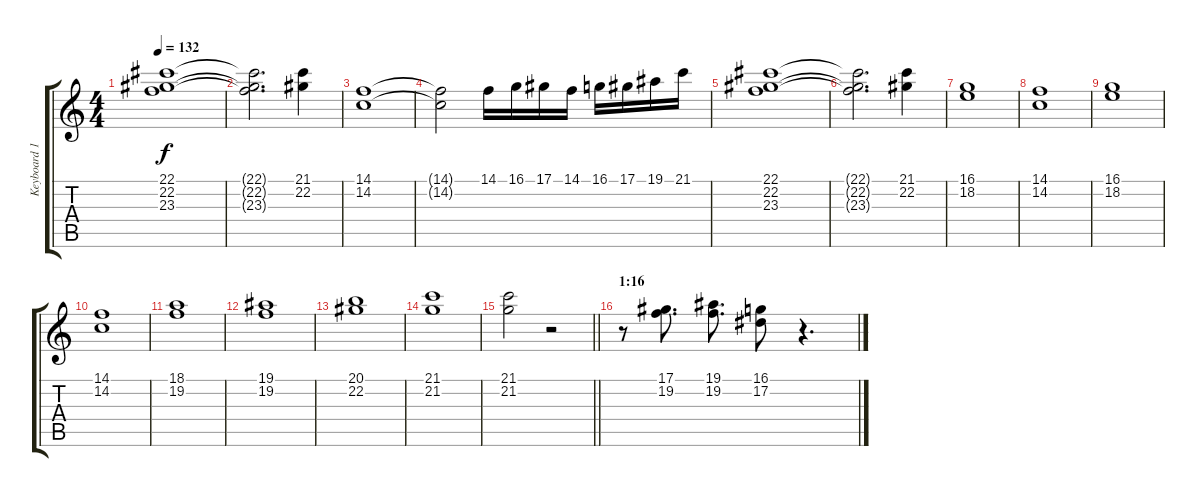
\track ("Keyboard 1" "Keyboard 1") {instrument rockorgan}
\staff {score tabs}
\tuning (Eb4 Bb3 Gb3 Db3 Ab2 Eb2) {hide}
\ts (4 4)
\tempo 132
\clef g2
\ks c
(22.1 22.2 23.3).1{dy f} |
(22.1{t} 22.2{t} 23.3{t}).2{d} (21.1 22.2).4 |
(14.1 14.2).1 |
(14.1{t} 14.2{t}).2 14.1.16 16.1.16 17.1.16 14.1.16 16.1.16 17.1.16 19.1.16 21.1.16 |
(22.1 22.2 23.3).1 |
(22.1{t} 22.2{t} 23.3{t}).2{d} (21.1 22.2).4 |
(16.1 18.2).1 |
(14.1 14.2).1 |
(16.1 18.2).1 |
(14.1 14.2).1 |
(18.1 19.2).1 |
(19.1 19.2).1 |
(20.1 22.2).1 |
(21.1 21.2).1 |
\barLineRight lightlight
(21.1 21.2).2 r.2 |
\section ("" "1:16")
r.8 (17.1 19.2).8{d} (19.1 19.2).8{d} (16.1 17.2).8 r.4{d}
